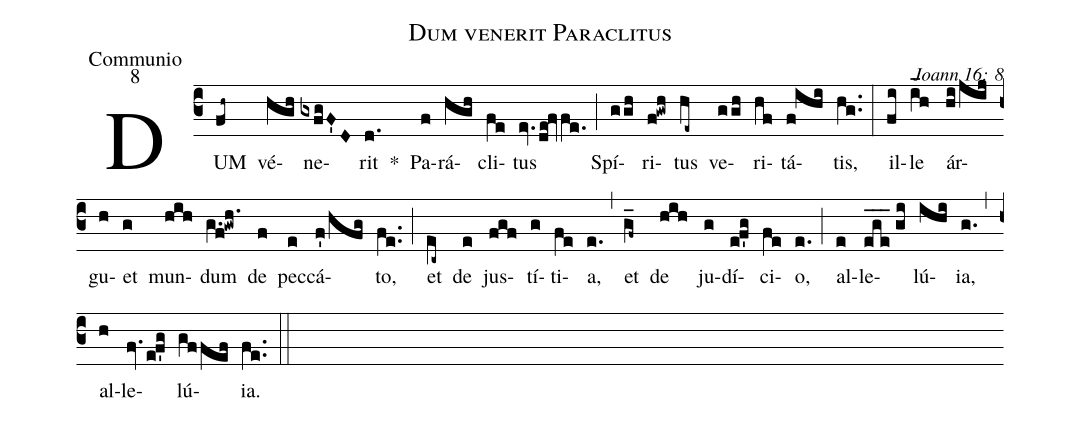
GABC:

name: Dum venerit Paraclitus;
office-part: Communio;
mode: 8;
commentary: Joann 16: 8;
%%
(c3) DUM(fh~) vé(hgh)ne(gxfgF'D)rit(d.) *() Pa(f)rá(hgh)cli(fe)tus(ev.de!fvfe.) (;) Spí(ggh)ri(f!gwh)tus(he~) ve(ggh)ri(hf)tá(f!ihi)tis,(hg..) (:)
il(fi)le(i_h) ár(hi/jij)gu(h)et(g) mun(hih)dum(g.f!gwh.) de(f) pec(e)cá(f'/hfg)to,(fe..) (;) et(ec~) de(e) jus(fgf)tí(g)ti(fe)a,(e.) (,) et(g_f~) de(hih) ju(g)dí(e!f'g)ci(fe)o,(e.) (;) al(e)le(e_g_e_//gi)lú(ihi)ia,(g.) (,) al(h)le(fv.e!f'g)lú(gffef)ia.(fe..) (::)
